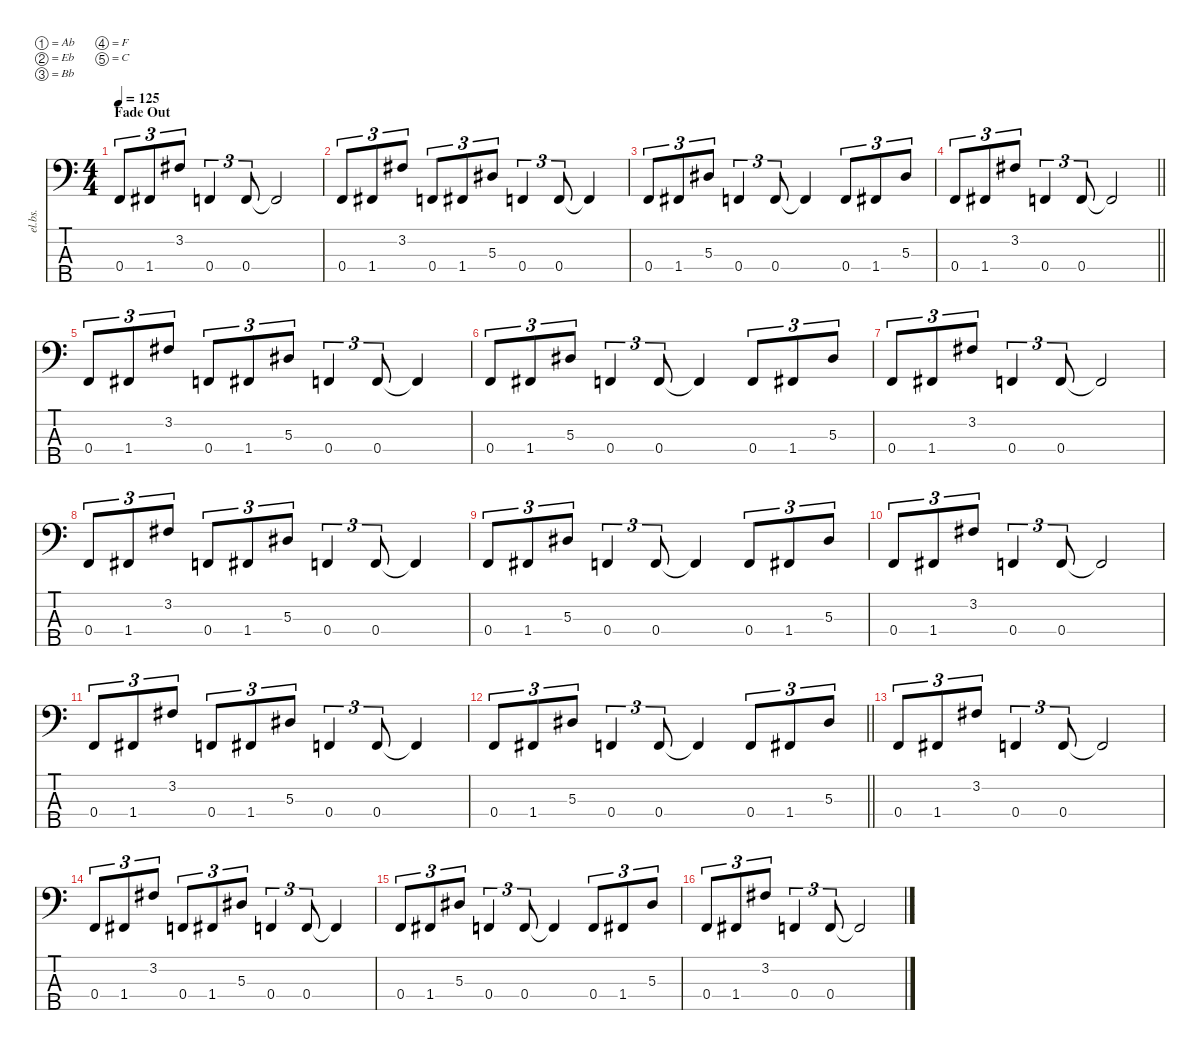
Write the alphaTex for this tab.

\defaultSystemsLayout 4
\hideDynamics
\bracketExtendMode nobrackets
\track ("BASS (Dick Lovgren)" "el.bs.") {instrument slapbass1}
\staff {score tabs}
\tuning (Ab2 Eb2 Bb1 F1 C1)
\ts (4 4)
\section ("" "Fade Out")
\tempo 125
\clef f4
\ks c
0.4.8{tu (3 2) dy f} 1.4{acc #}.8{tu (3 2)} 3.2{acc #}.8{tu (3 2)} 0.4.4{tu (3 2)} 0.4.8{tu (3 2)} 0.4{t}.2 |
0.4.8{tu (3 2)} 1.4{acc #}.8{tu (3 2)} 3.2{acc #}.8{tu (3 2)} 0.4.8{tu (3 2)} 1.4{acc #}.8{tu (3 2)} 5.3{acc #}.8{tu (3 2)} 0.4.4{tu (3 2)} 0.4.8{tu (3 2)} 0.4{t}.4 |
0.4.8{tu (3 2)} 1.4{acc #}.8{tu (3 2)} 5.3{acc #}.8{tu (3 2)} 0.4.4{tu (3 2)} 0.4.8{tu (3 2)} 0.4{t}.4 0.4.8{tu (3 2)} 1.4{acc #}.8{tu (3 2)} 5.3{acc #}.8{tu (3 2)} |
\barLineRight lightlight
0.4.8{tu (3 2)} 1.4{acc #}.8{tu (3 2)} 3.2{acc #}.8{tu (3 2)} 0.4.4{tu (3 2)} 0.4.8{tu (3 2)} 0.4{t}.2 |
0.4.8{tu (3 2)} 1.4{acc #}.8{tu (3 2)} 3.2{acc #}.8{tu (3 2)} 0.4.8{tu (3 2)} 1.4{acc #}.8{tu (3 2)} 5.3{acc #}.8{tu (3 2)} 0.4.4{tu (3 2)} 0.4.8{tu (3 2)} 0.4{t}.4 |
0.4.8{tu (3 2)} 1.4{acc #}.8{tu (3 2)} 5.3{acc #}.8{tu (3 2)} 0.4.4{tu (3 2)} 0.4.8{tu (3 2)} 0.4{t}.4 0.4.8{tu (3 2)} 1.4{acc #}.8{tu (3 2)} 5.3{acc #}.8{tu (3 2)} |
0.4.8{tu (3 2)} 1.4{acc #}.8{tu (3 2)} 3.2{acc #}.8{tu (3 2)} 0.4.4{tu (3 2)} 0.4.8{tu (3 2)} 0.4{t}.2 |
0.4.8{tu (3 2)} 1.4{acc #}.8{tu (3 2)} 3.2{acc #}.8{tu (3 2)} 0.4.8{tu (3 2)} 1.4{acc #}.8{tu (3 2)} 5.3{acc #}.8{tu (3 2)} 0.4.4{tu (3 2)} 0.4.8{tu (3 2)} 0.4{t}.4 |
0.4.8{tu (3 2)} 1.4{acc #}.8{tu (3 2)} 5.3{acc #}.8{tu (3 2)} 0.4.4{tu (3 2)} 0.4.8{tu (3 2)} 0.4{t}.4 0.4.8{tu (3 2)} 1.4{acc #}.8{tu (3 2)} 5.3{acc #}.8{tu (3 2)} |
0.4.8{tu (3 2)} 1.4{acc #}.8{tu (3 2)} 3.2{acc #}.8{tu (3 2)} 0.4.4{tu (3 2)} 0.4.8{tu (3 2)} 0.4{t}.2 |
0.4.8{tu (3 2)} 1.4{acc #}.8{tu (3 2)} 3.2{acc #}.8{tu (3 2)} 0.4.8{tu (3 2)} 1.4{acc #}.8{tu (3 2)} 5.3{acc #}.8{tu (3 2)} 0.4.4{tu (3 2)} 0.4.8{tu (3 2)} 0.4{t}.4 |
\barLineRight lightlight
0.4.8{tu (3 2)} 1.4{acc #}.8{tu (3 2)} 5.3{acc #}.8{tu (3 2)} 0.4.4{tu (3 2)} 0.4.8{tu (3 2)} 0.4{t}.4 0.4.8{tu (3 2)} 1.4{acc #}.8{tu (3 2)} 5.3{acc #}.8{tu (3 2)} |
0.4.8{tu (3 2)} 1.4{acc #}.8{tu (3 2)} 3.2{acc #}.8{tu (3 2)} 0.4.4{tu (3 2)} 0.4.8{tu (3 2)} 0.4{t}.2 |
0.4.8{tu (3 2)} 1.4{acc #}.8{tu (3 2)} 3.2{acc #}.8{tu (3 2)} 0.4.8{tu (3 2)} 1.4{acc #}.8{tu (3 2)} 5.3{acc #}.8{tu (3 2)} 0.4.4{tu (3 2)} 0.4.8{tu (3 2)} 0.4{t}.4 |
0.4.8{tu (3 2)} 1.4{acc #}.8{tu (3 2)} 5.3{acc #}.8{tu (3 2)} 0.4.4{tu (3 2)} 0.4.8{tu (3 2)} 0.4{t}.4 0.4.8{tu (3 2)} 1.4{acc #}.8{tu (3 2)} 5.3{acc #}.8{tu (3 2)} |
0.4.8{tu (3 2)} 1.4{acc #}.8{tu (3 2)} 3.2{acc #}.8{tu (3 2)} 0.4.4{tu (3 2)} 0.4.8{tu (3 2)} 0.4{t}.2
